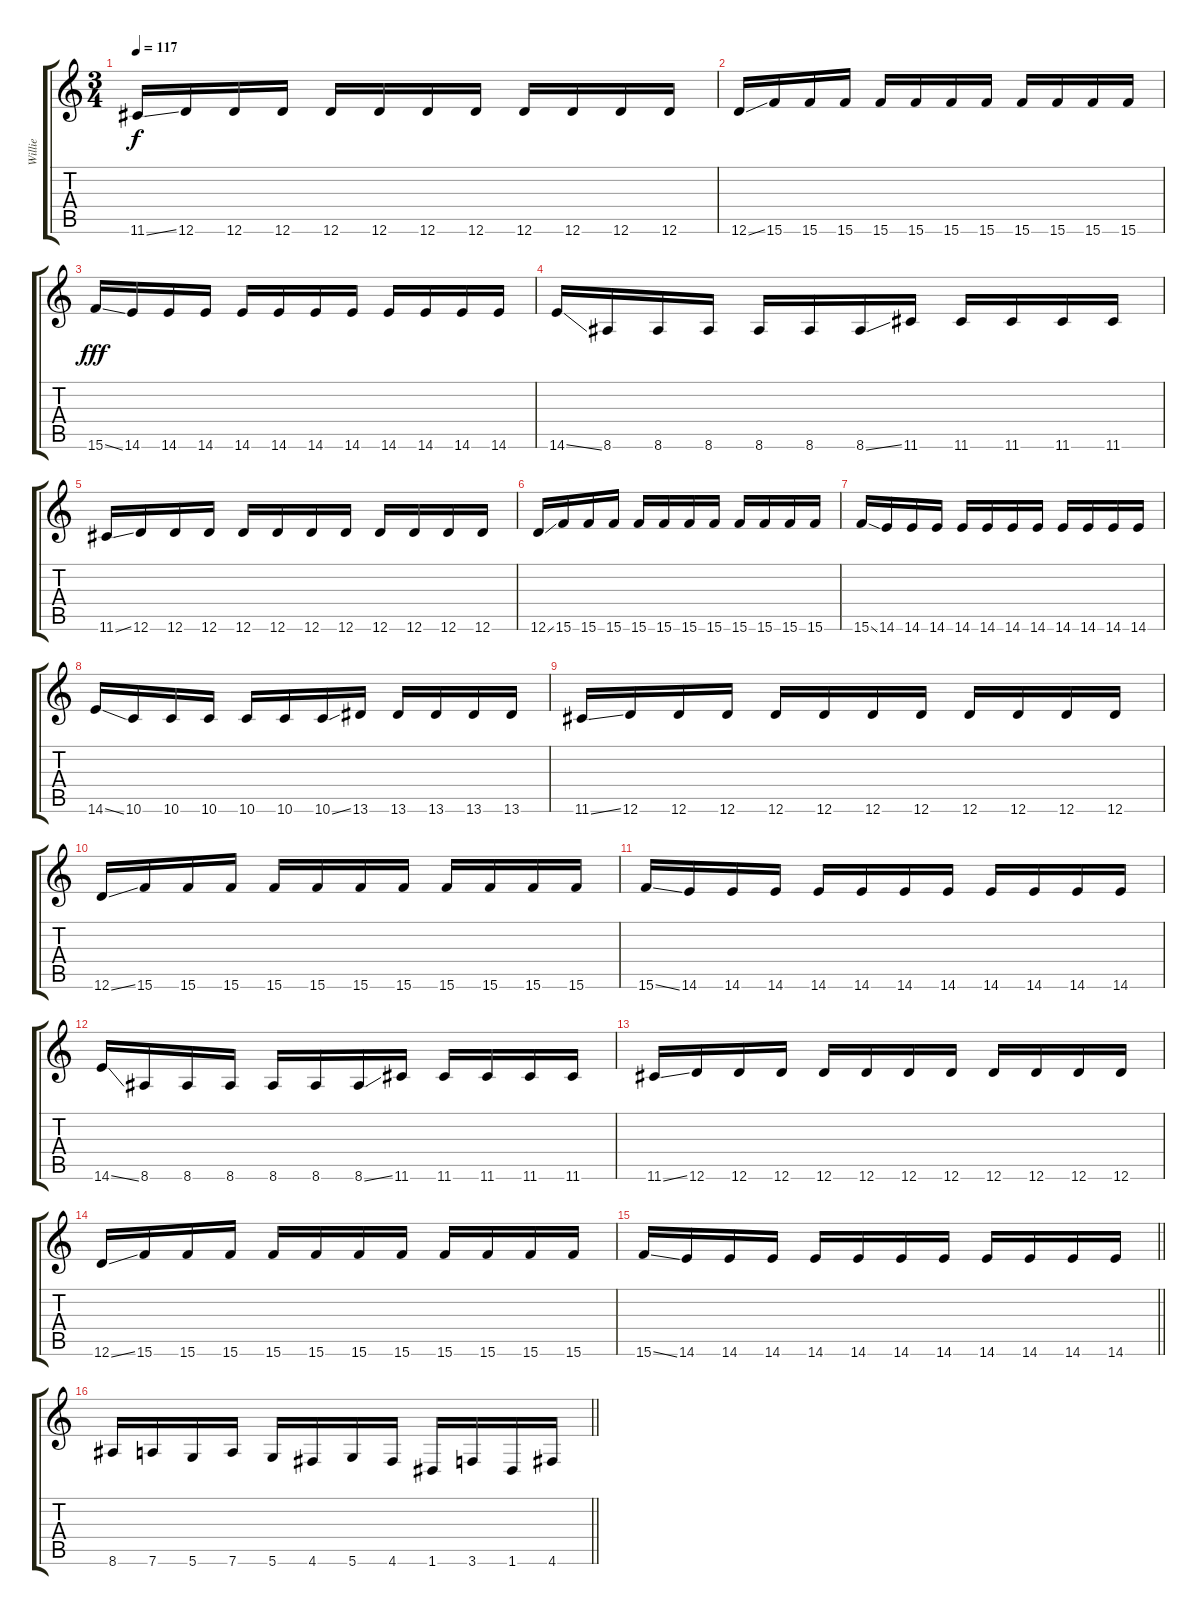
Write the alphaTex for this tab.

\track ("Willie" "Willie") {instrument distortionguitar}
\staff {score tabs}
\tuning (E4 B3 G3 D3 A2 D2) {hide}
\ts (3 4)
\tempo 117
\clef g2
\ks c
11.6{ss}.16{dy f} 12.6.16 12.6.16 12.6.16 12.6.16 12.6.16 12.6.16 12.6.16 12.6.16 12.6.16 12.6.16 12.6.16 |
12.6{ss}.16 15.6.16 15.6.16 15.6.16 15.6.16 15.6.16 15.6.16 15.6.16 15.6.16 15.6.16 15.6.16 15.6.16 |
15.6{ss}.16{dy fff} 14.6.16 14.6.16 14.6.16 14.6.16 14.6.16 14.6.16 14.6.16 14.6.16 14.6.16 14.6.16 14.6.16 |
14.6{ss}.16 8.6.16 8.6.16 8.6.16 8.6.16 8.6.16 8.6{ss}.16 11.6.16 11.6.16 11.6.16 11.6.16 11.6.16 |
11.6{ss}.16 12.6.16 12.6.16 12.6.16 12.6.16 12.6.16 12.6.16 12.6.16 12.6.16 12.6.16 12.6.16 12.6.16 |
12.6{ss}.16 15.6.16 15.6.16 15.6.16 15.6.16 15.6.16 15.6.16 15.6.16 15.6.16 15.6.16 15.6.16 15.6.16 |
15.6{ss}.16 14.6.16 14.6.16 14.6.16 14.6.16 14.6.16 14.6.16 14.6.16 14.6.16 14.6.16 14.6.16 14.6.16 |
14.6{ss}.16 10.6.16 10.6.16 10.6.16 10.6.16 10.6.16 10.6{ss}.16 13.6.16 13.6.16 13.6.16 13.6.16 13.6.16 |
11.6{ss}.16 12.6.16 12.6.16 12.6.16 12.6.16 12.6.16 12.6.16 12.6.16 12.6.16 12.6.16 12.6.16 12.6.16 |
12.6{ss}.16 15.6.16 15.6.16 15.6.16 15.6.16 15.6.16 15.6.16 15.6.16 15.6.16 15.6.16 15.6.16 15.6.16 |
15.6{ss}.16 14.6.16 14.6.16 14.6.16 14.6.16 14.6.16 14.6.16 14.6.16 14.6.16 14.6.16 14.6.16 14.6.16 |
14.6{ss}.16 8.6.16 8.6.16 8.6.16 8.6.16 8.6.16 8.6{ss}.16 11.6.16 11.6.16 11.6.16 11.6.16 11.6.16 |
11.6{ss}.16 12.6.16 12.6.16 12.6.16 12.6.16 12.6.16 12.6.16 12.6.16 12.6.16 12.6.16 12.6.16 12.6.16 |
12.6{ss}.16 15.6.16 15.6.16 15.6.16 15.6.16 15.6.16 15.6.16 15.6.16 15.6.16 15.6.16 15.6.16 15.6.16 |
\barLineRight lightlight
15.6{ss}.16 14.6.16 14.6.16 14.6.16 14.6.16 14.6.16 14.6.16 14.6.16 14.6.16 14.6.16 14.6.16 14.6.16 |
\barLineRight lightlight
8.6.16 7.6.16 5.6.16 7.6.16 5.6.16 4.6.16 5.6.16 4.6.16 1.6.16 3.6.16 1.6.16 4.6.16
